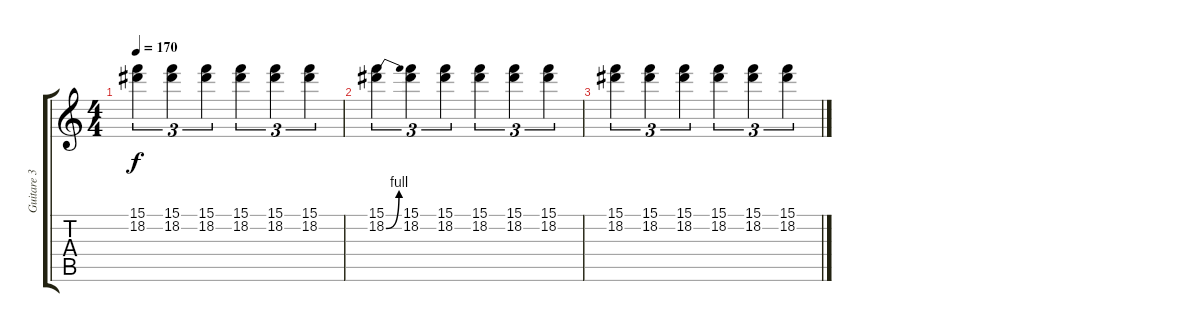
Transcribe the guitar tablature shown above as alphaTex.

\track ("Guitare 3" "Guitare 3") {instrument overdrivenguitar}
\staff {score tabs}
\tuning (D4 A3 F3 C3 G2 D2) {hide}
\ts (4 4)
\tempo 170
\clef g2
\ks c
(15.1 18.2).4{tu (3 2) dy f balance 2} (15.1 18.2).4{tu (3 2)} (15.1 18.2).4{tu (3 2)} (15.1 18.2).4{tu (3 2)} (15.1 18.2).4{tu (3 2)} (15.1 18.2).4{tu (3 2)} |
(15.1 18.2{be (bend 0 0 60 4)}).4{tu (3 2) balance 14} (15.1 18.2).4{tu (3 2)} (15.1 18.2).4{tu (3 2)} (15.1 18.2).4{tu (3 2)} (15.1 18.2).4{tu (3 2)} (15.1 18.2).4{tu (3 2)} |
(15.1 18.2).4{tu (3 2) balance 2} (15.1 18.2).4{tu (3 2)} (15.1 18.2).4{tu (3 2)} (15.1 18.2).4{tu (3 2)} (15.1 18.2).4{tu (3 2)} (15.1 18.2).4{tu (3 2)}
